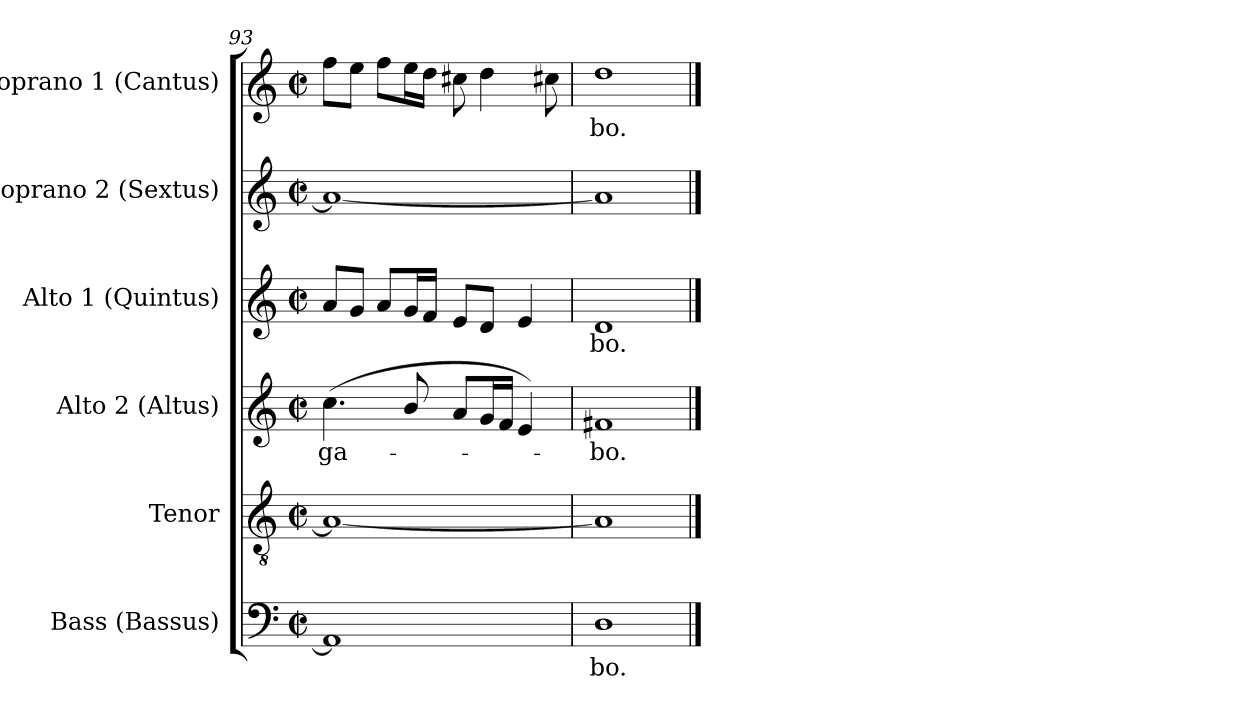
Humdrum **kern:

**kern	**text	**kern	**kern	**text	**kern	**text	**kern	**kern	**text
*part6	*part6	*part5	*part4	*part4	*part3	*part3	*part2	*part1	*part1
*staff6	*staff6	*staff5	*staff4	*staff4	*staff3	*staff3	*staff2	*staff1	*staff1
*I"Bass (Bassus)	*	*I"Tenor	*I"Alto 2 (Altus)	*	*I"Alto 1 (Quintus)	*	*I"Soprano 2 (Sextus)	*I"Soprano 1 (Cantus)	*
*I'B.	*	*I'T.	*I'A2.	*	*I'A1.	*	*I'S2.	*I'S1.	*
*clefF4	*	*clefGv2	*clefG2	*	*clefG2	*	*clefG2	*clefG2	*
*	*	*ITrd7c12	*	*	*	*	*	*	*
*k[]	*	*k[]	*k[]	*	*k[]	*	*k[]	*k[]	*
*C:	*	*C:	*C:	*	*C:	*	*C:	*C:	*
*M2/2	*	*M2/2	*M2/2	*	*M2/2	*	*M2/2	*M2/2	*
*met(c|)	*	*met(c|)	*met(c|)	*	*met(c|)	*	*met(c|)	*met(c|)	*
=93	=93	=93	=93	=93	=93	=93	=93	=93	=93
!	!	!	!	!LO:LY:b:color=#000000	!	!	!	!	!
1AAi]	.	1AAi_	(4.cci\	-ga-	8ai/L	.	1ai_	8ffi\L	.
.	.	.	.	.	8gi/J	.	.	8eei\J	.
.	.	.	.	.	8ai/L	.	.	8ffi\L	.
.	.	.	8bi/	.	16gi/L	.	.	16eei\L	.
.	.	.	.	.	16fi/JJ	.	.	16ddi\JJ	.
.	.	.	8ai/L	.	8ei/L	.	.	8cc#i\	.
.	.	.	16gi/L	.	8di/J	.	.	4ddi\	.
.	.	.	16fi/JJ	.	.	.	.	.	.
.	.	.	4ei/)	.	4ei/	.	.	.	.
.	.	.	.	.	.	.	.	8cc#Xi\	.
=94	=94	=94	=94	=94	=94	=94	=94	=94	=94
!	!LO:LY:b:color=#000000	!	!	!	!	!	!	!	!
!	!	!	!	!LO:LY:b:color=#000000	!	!	!	!	!
!	!	!	!	!	!	!LO:LY:b:color=#000000	!	!	!
!	!	!	!	!	!	!	!	!	!LO:LY:b:color=#000000
1Di	-bo.	1AAi]	1f#Xi	-bo.	1di	-bo.	1ai]	1ddi	-bo.
==	==	==	==	==	==	==	==	==	==
*-	*-	*-	*-	*-	*-	*-	*-	*-	*-
